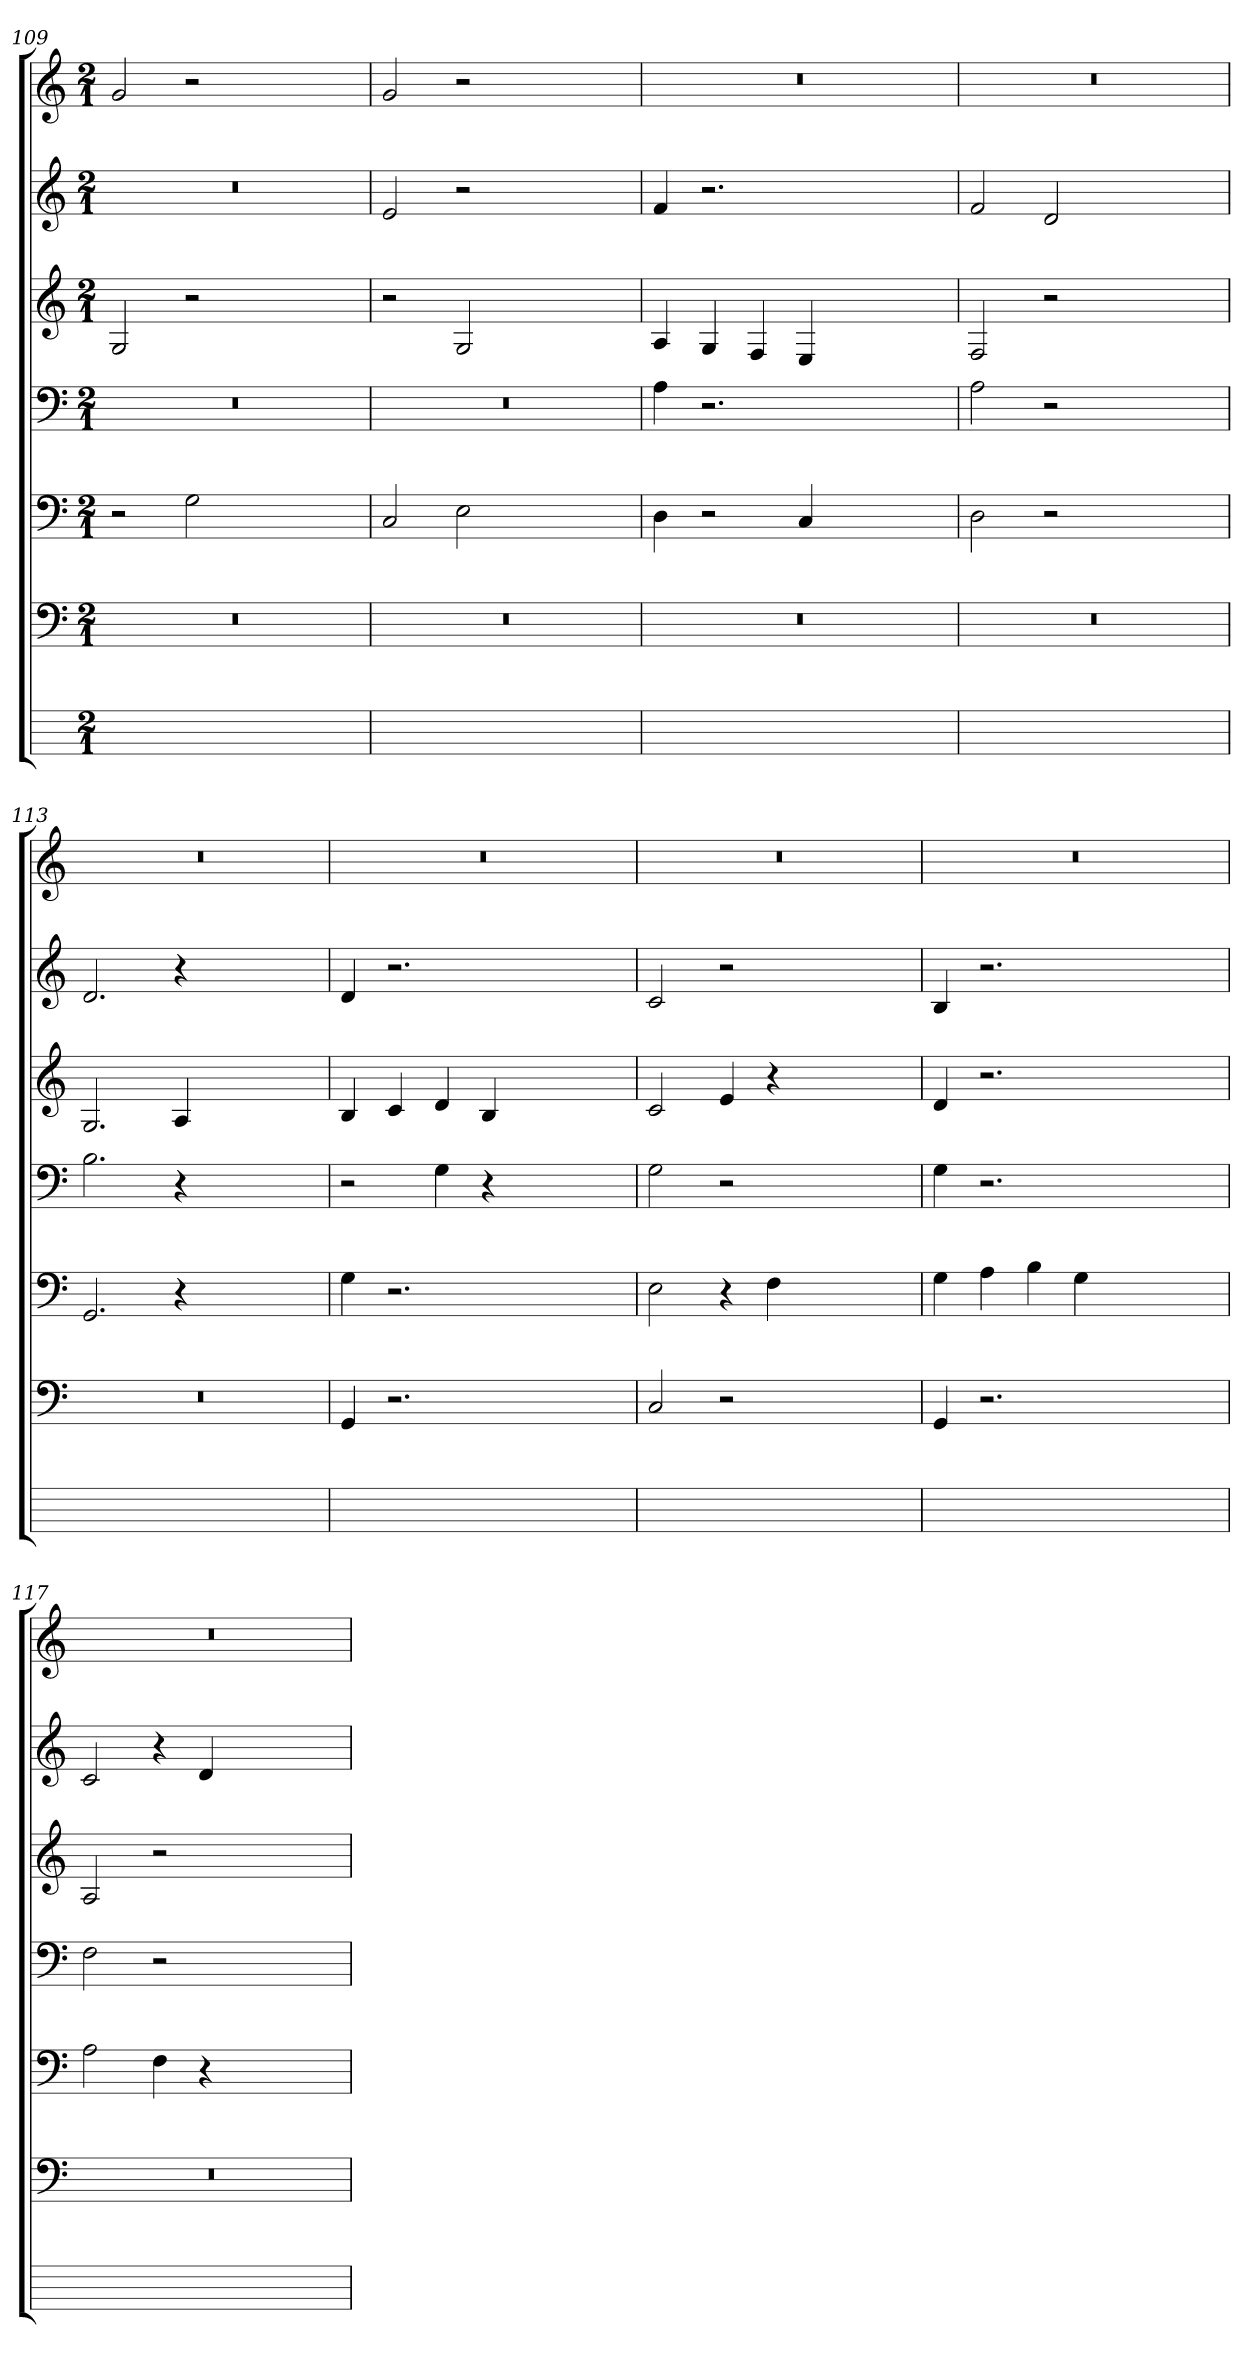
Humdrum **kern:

**kern	**kern	**kern	**kern	**kern	**kern	**kern
*part7	*part6	*part5	*part4	*part3	*part2	*part1
*staff7	*staff6	*staff5	*staff4	*staff3	*staff2	*staff1
*	*clefF4	*clefF4	*clefF4	*clefG2	*clefG2	*clefG2
*	*k[]	*k[]	*k[]	*k[]	*k[]	*k[]
*	*C:	*C:	*C:	*C:	*C:	*C:
*M2/1	*M2/1	*M2/1	*M2/1	*M2/1	*M2/1	*M2/1
=109	=109	=109	=109	=109	=109	=109
0ryy	0r	2r	0r	2G	0r	2g
.	.	2G	.	2r	.	2r
.	.	1ryy	.	1ryy	.	1ryy
=110	=110	=110	=110	=110	=110	=110
0ryy	0r	2C	0r	2r	2e	2gi
.	.	2E	.	2G	2r	2r
.	.	1ryy	.	1ryy	1ryy	1ryy
=111	=111	=111	=111	=111	=111	=111
0ryy	0r	4D	4A	4A	4f	0r
.	.	2r	2.r	4G	2.r	.
.	.	.	.	4F	.	.
.	.	4C	.	4E	.	.
.	.	1ryy	1ryy	1ryy	1ryy	.
=112	=112	=112	=112	=112	=112	=112
0ryy	0r	2D	2Ai	2F	2fi	0r
.	.	2r	2r	2r	2d	.
.	.	1ryy	1ryy	1ryy	1ryy	.
=113	=113	=113	=113	=113	=113	=113
0ryy	0r	2.GG	2.B	2.G	2.d	0r
.	.	4r	4r	4A	4r	.
.	.	1ryy	1ryy	1ryy	1ryy	.
=114	=114	=114	=114	=114	=114	=114
0ryy	4GG	4G	2r	4B	4d	0r
.	2.r	2.r	.	4c	2.r	.
.	.	.	4G	4d	.	.
.	.	.	4r	4B	.	.
.	1ryy	1ryy	1ryy	1ryy	1ryy	.
=115	=115	=115	=115	=115	=115	=115
0ryy	2C	2E	2G	2c	2c	0r
.	2r	4r	2r	4e	2r	.
.	.	4F	.	4r	.	.
.	1ryy	1ryy	1ryy	1ryy	1ryy	.
=116	=116	=116	=116	=116	=116	=116
0ryy	4GG	4G	4G	4d	4B	0r
.	2.r	4A	2.r	2.r	2.r	.
.	.	4B	.	.	.	.
.	.	4G	.	.	.	.
.	1ryy	1ryy	1ryy	1ryy	1ryy	.
=117	=117	=117	=117	=117	=117	=117
0ryy	0r	2A	2F	2A	2c	0r
.	.	4F	2r	2r	4r	.
.	.	4r	.	.	4d	.
.	.	1ryy	1ryy	1ryy	1ryy	.
=	=	=	=	=	=	=
*-	*-	*-	*-	*-	*-	*-
